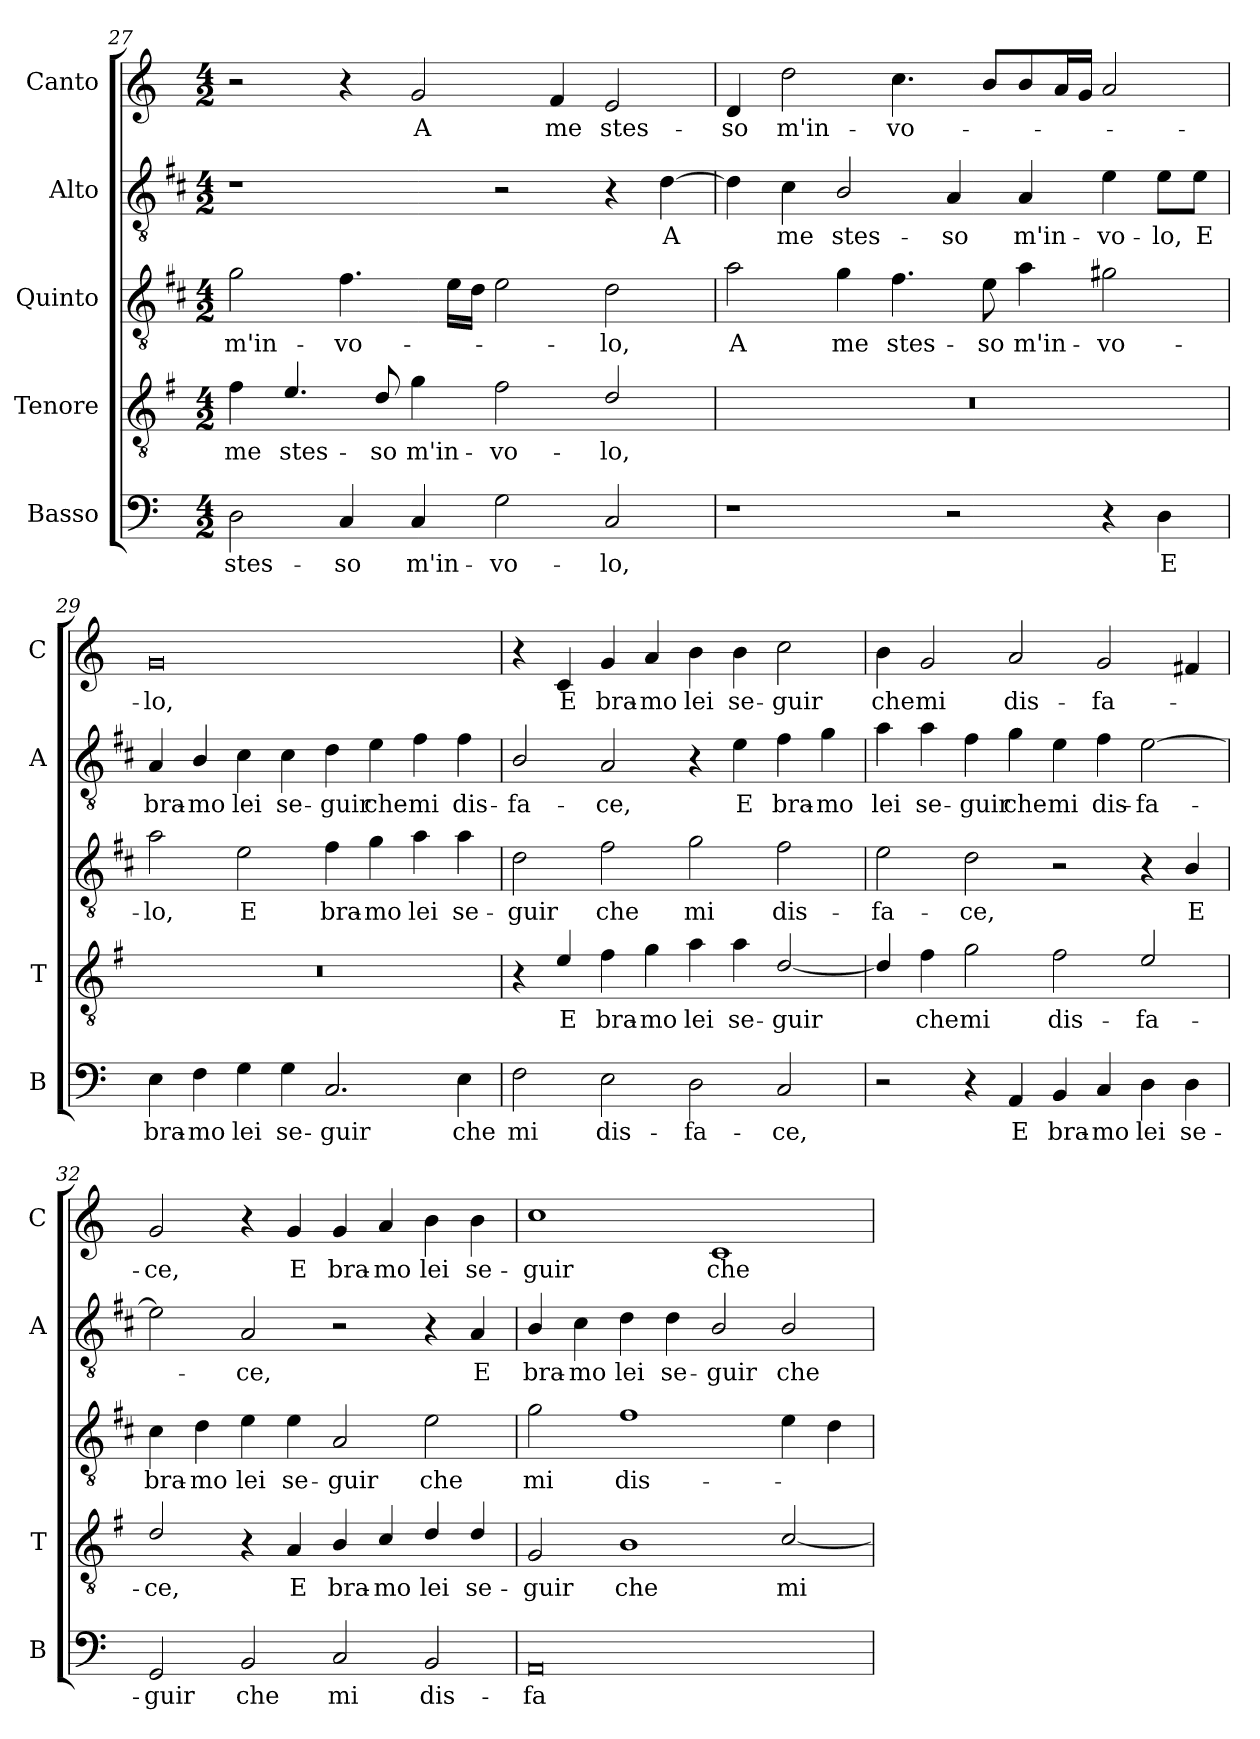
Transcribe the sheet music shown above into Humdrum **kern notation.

**kern	**text	**kern	**text	**kern	**text	**kern	**text	**kern	**text
*part5	*part5	*part4	*part4	*part3	*part3	*part2	*part2	*part1	*part1
*staff5	*staff5	*staff4	*staff4	*staff3	*staff3	*staff2	*staff2	*staff1	*staff1
*I"Basso	*	*I"Tenore	*	*I"Quinto	*	*I"Alto	*	*I"Canto	*
*I'B	*	*I'T	*	*	*	*I'A	*	*I'C	*
*clefF4	*	*clefGv2	*	*clefGv2	*	*clefGv2	*	*clefG2	*
*	*	*ITrd4c7	*	*ITrd1c2	*	*ITrd1c2	*	*	*
*k[]	*	*k[]	*	*k[]	*	*k[]	*	*k[]	*
*C:	*	*C:	*	*C:	*	*C:	*	*C:	*
*M4/2	*	*M4/2	*	*M4/2	*	*M4/2	*	*M4/2	*
=27	=27	=27	=27	=27	=27	=27	=27	=27	=27
!	!LO:LY:b	!	!LO:LY:b	!	!LO:LY:b	!	!	!	!
2D\	stes-	4B\	me	2f\	m'in-	1r	.	2r	.
!	!	!	!LO:LY:b	!	!	!	!	!	!
.	.	4.A/	stes-	.	.	.	.	.	.
!	!LO:LY:b	!	!	!	!LO:LY:b	!	!	!	!
4C/	-so	.	.	4.e\	-vo-	.	.	4r	.
!	!	!	!LO:LY:b	!	!	!	!	!	!
.	.	8G/	-so	.	.	.	.	.	.
!	!LO:LY:b	!	!LO:LY:b	!	!	!	!	!	!LO:LY:b
4C/	m'in-	4c\	m'in-	.	.	.	.	2g/	A
.	.	.	.	16d\LL	.	.	.	.	.
.	.	.	.	16c\JJ	.	.	.	.	.
!	!LO:LY:b	!	!LO:LY:b	!	!	!	!	!	!
2G\	-vo-	2B\	-vo-	2d\	.	2r	.	.	.
!	!	!	!	!	!	!	!	!	!LO:LY:b
.	.	.	.	.	.	.	.	4f/	me
!	!LO:LY:b	!	!LO:LY:b	!	!LO:LY:b	!	!	!	!LO:LY:b
2C/	-lo,	2G/	-lo,	2c\	-lo,	4r	.	2e/	stes-
!	!	!	!	!	!	!	!LO:LY:b	!	!
.	.	.	.	.	.	[4c\	A	.	.
=28	=28	=28	=28	=28	=28	=28	=28	=28	=28
!	!	!	!	!	!LO:LY:b	!	!	!	!LO:LY:b
1r	.	0r	.	2g\	A	4c\]	.	4d/	-so
!	!	!	!	!	!	!	!LO:LY:b	!	!LO:LY:b
.	.	.	.	.	.	4B\	me	2dd\	m'in-
!	!	!	!	!	!LO:LY:b	!	!LO:LY:b	!	!
.	.	.	.	4f\	me	2A/	stes-	.	.
!	!	!	!	!	!LO:LY:b	!	!	!	!LO:LY:b
.	.	.	.	4.e\	stes-	.	.	4.cc\	-vo-
!	!	!	!	!	!	!	!LO:LY:b	!	!
2r	.	.	.	.	.	4G/	-so	.	.
!	!	!	!	!	!LO:LY:b	!	!	!	!
.	.	.	.	8d\	-so	.	.	8b/L	.
!	!	!	!	!	!LO:LY:b	!	!LO:LY:b	!	!
.	.	.	.	4g\	m'in-	4G/	m'in-	8b/	.
.	.	.	.	.	.	.	.	16a/L	.
.	.	.	.	.	.	.	.	16g/JJ	.
!	!	!	!	!	!LO:LY:b	!	!LO:LY:b	!	!
4r	.	.	.	2f#X\	-vo-	4d\	-vo-	2a/	.
!	!LO:LY:b	!	!	!	!	!	!LO:LY:b	!	!
4D\	E	.	.	.	.	8d\L	-lo,	.	.
!	!	!	!	!	!	!	!LO:LY:b	!	!
.	.	.	.	.	.	8d\J	E	.	.
!!LO:PB:g=z
=29	=29	=29	=29	=29	=29	=29	=29	=29	=29
!	!LO:LY:b	!	!	!	!LO:LY:b	!	!LO:LY:b	!	!LO:LY:b
4E\	bra-	0r	.	2g\	-lo,	4G/	bra-	0g	-lo,
!	!LO:LY:b	!	!	!	!	!	!LO:LY:b	!	!
4F\	-mo	.	.	.	.	4A/	-mo	.	.
!	!LO:LY:b	!	!	!	!LO:LY:b	!	!LO:LY:b	!	!
4G\	lei	.	.	2d\	E	4B\	lei	.	.
!	!LO:LY:b	!	!	!	!	!	!LO:LY:b	!	!
4G\	se-	.	.	.	.	4B\	se-	.	.
!	!LO:LY:b	!	!	!	!LO:LY:b	!	!LO:LY:b	!	!
2.C/	-guir	.	.	4e\	bra-	4c\	-guir	.	.
!	!	!	!	!	!LO:LY:b	!	!LO:LY:b	!	!
.	.	.	.	4f\	-mo	4d\	che	.	.
!	!	!	!	!	!LO:LY:b	!	!LO:LY:b	!	!
.	.	.	.	4g\	lei	4e\	mi	.	.
!	!LO:LY:b	!	!	!	!LO:LY:b	!	!LO:LY:b	!	!
4E\	che	.	.	4g\	se-	4e\	dis-	.	.
=30	=30	=30	=30	=30	=30	=30	=30	=30	=30
!	!LO:LY:b	!	!	!	!LO:LY:b	!	!LO:LY:b	!	!
2F\	mi	4r	.	2c\	-guir	2A/	-fa-	4r	.
!	!	!	!LO:LY:b	!	!	!	!	!	!LO:LY:b
.	.	4A/	E	.	.	.	.	4c/	E
!	!LO:LY:b	!	!LO:LY:b	!	!LO:LY:b	!	!LO:LY:b	!	!LO:LY:b
2E\	dis-	4B\	bra-	2e\	che	2G/	-ce,	4g/	bra-
!	!	!	!LO:LY:b	!	!	!	!	!	!LO:LY:b
.	.	4c\	-mo	.	.	.	.	4a/	-mo
!	!LO:LY:b	!	!LO:LY:b	!	!LO:LY:b	!	!	!	!LO:LY:b
2D\	-fa-	4d\	lei	2f\	mi	4r	.	4b\	lei
!	!	!	!LO:LY:b	!	!	!	!LO:LY:b	!	!LO:LY:b
.	.	4d\	se-	.	.	4d\	E	4b\	se-
!	!LO:LY:b	!	!LO:LY:b	!	!LO:LY:b	!	!LO:LY:b	!	!LO:LY:b
2C/	-ce,	[2G/	-guir	2e\	dis-	4e\	bra-	2cc\	-guir
!	!	!	!	!	!	!	!LO:LY:b	!	!
.	.	.	.	.	.	4f\	-mo	.	.
=31	=31	=31	=31	=31	=31	=31	=31	=31	=31
!	!	!	!	!	!LO:LY:b	!	!LO:LY:b	!	!LO:LY:b
2r	.	4G/]	.	2d\	-fa-	4g\	lei	4b\	che
!	!	!	!LO:LY:b	!	!	!	!LO:LY:b	!	!LO:LY:b
.	.	4B\	che	.	.	4g\	se-	2g/	mi
!	!	!	!LO:LY:b	!	!LO:LY:b	!	!LO:LY:b	!	!
4r	.	2c\	mi	2c\	-ce,	4e\	-guir	.	.
!	!LO:LY:b	!	!	!	!	!	!LO:LY:b	!	!LO:LY:b
4AA/	E	.	.	.	.	4f\	che	2a/	dis-
!	!LO:LY:b	!	!LO:LY:b	!	!	!	!LO:LY:b	!	!
4BB/	bra-	2B\	dis-	2r	.	4d\	mi	.	.
!	!LO:LY:b	!	!	!	!	!	!LO:LY:b	!	!LO:LY:b
4C/	-mo	.	.	.	.	4e\	dis-	2g/	-fa-
!	!LO:LY:b	!	!LO:LY:b	!	!	!	!LO:LY:b	!	!
4D\	lei	2A/	-fa-	4r	.	[2d\	-fa-	.	.
!	!LO:LY:b	!	!	!	!LO:LY:b	!	!	!	!
4D\	se-	.	.	4A/	E	.	.	4f#X/	.
!!LO:LB:g=z
=32	=32	=32	=32	=32	=32	=32	=32	=32	=32
!	!LO:LY:b	!	!LO:LY:b	!	!LO:LY:b	!	!	!	!LO:LY:b
2GG/	-guir	2G/	-ce,	4B\	bra-	2d\]	.	2g/	-ce,
!	!	!	!	!	!LO:LY:b	!	!	!	!
.	.	.	.	4c\	-mo	.	.	.	.
!	!LO:LY:b	!	!	!	!LO:LY:b	!	!LO:LY:b	!	!
2BB/	che	4r	.	4d\	lei	2G/	-ce,	4r	.
!	!	!	!LO:LY:b	!	!LO:LY:b	!	!	!	!LO:LY:b
.	.	4D/	E	4d\	se-	.	.	4g/	E
!	!LO:LY:b	!	!LO:LY:b	!	!LO:LY:b	!	!	!	!LO:LY:b
2C/	mi	4E/	bra-	2G/	-guir	2r	.	4g/	bra-
!	!	!	!LO:LY:b	!	!	!	!	!	!LO:LY:b
.	.	4F/	-mo	.	.	.	.	4a/	-mo
!	!LO:LY:b	!	!LO:LY:b	!	!LO:LY:b	!	!	!	!LO:LY:b
2BB/	dis-	4G/	lei	2d\	che	4r	.	4b\	lei
!	!	!	!LO:LY:b	!	!	!	!LO:LY:b	!	!LO:LY:b
.	.	4G/	se-	.	.	4G/	E	4b\	se-
=33	=33	=33	=33	=33	=33	=33	=33	=33	=33
!	!LO:LY:b	!	!LO:LY:b	!	!LO:LY:b	!	!LO:LY:b	!	!LO:LY:b
0AA	-fa-	2C/	-guir	2f\	mi	4A/	bra-	1cc	-guir
!	!	!	!	!	!	!	!LO:LY:b	!	!
.	.	.	.	.	.	4B\	-mo	.	.
!	!	!	!LO:LY:b	!	!LO:LY:b	!	!LO:LY:b	!	!
.	.	1E	che	1e	dis-	4c\	lei	.	.
!	!	!	!	!	!	!	!LO:LY:b	!	!
.	.	.	.	.	.	4c\	se-	.	.
!	!	!	!	!	!	!	!LO:LY:b	!	!LO:LY:b
.	.	.	.	.	.	2A/	-guir	1c	che
!	!	!	!LO:LY:b	!	!	!	!LO:LY:b	!	!
.	.	[2F/	mi	4d\	.	2A/	che	.	.
.	.	.	.	4c\	.	.	.	.	.
=	=	=	=	=	=	=	=	=	=
*-	*-	*-	*-	*-	*-	*-	*-	*-	*-
